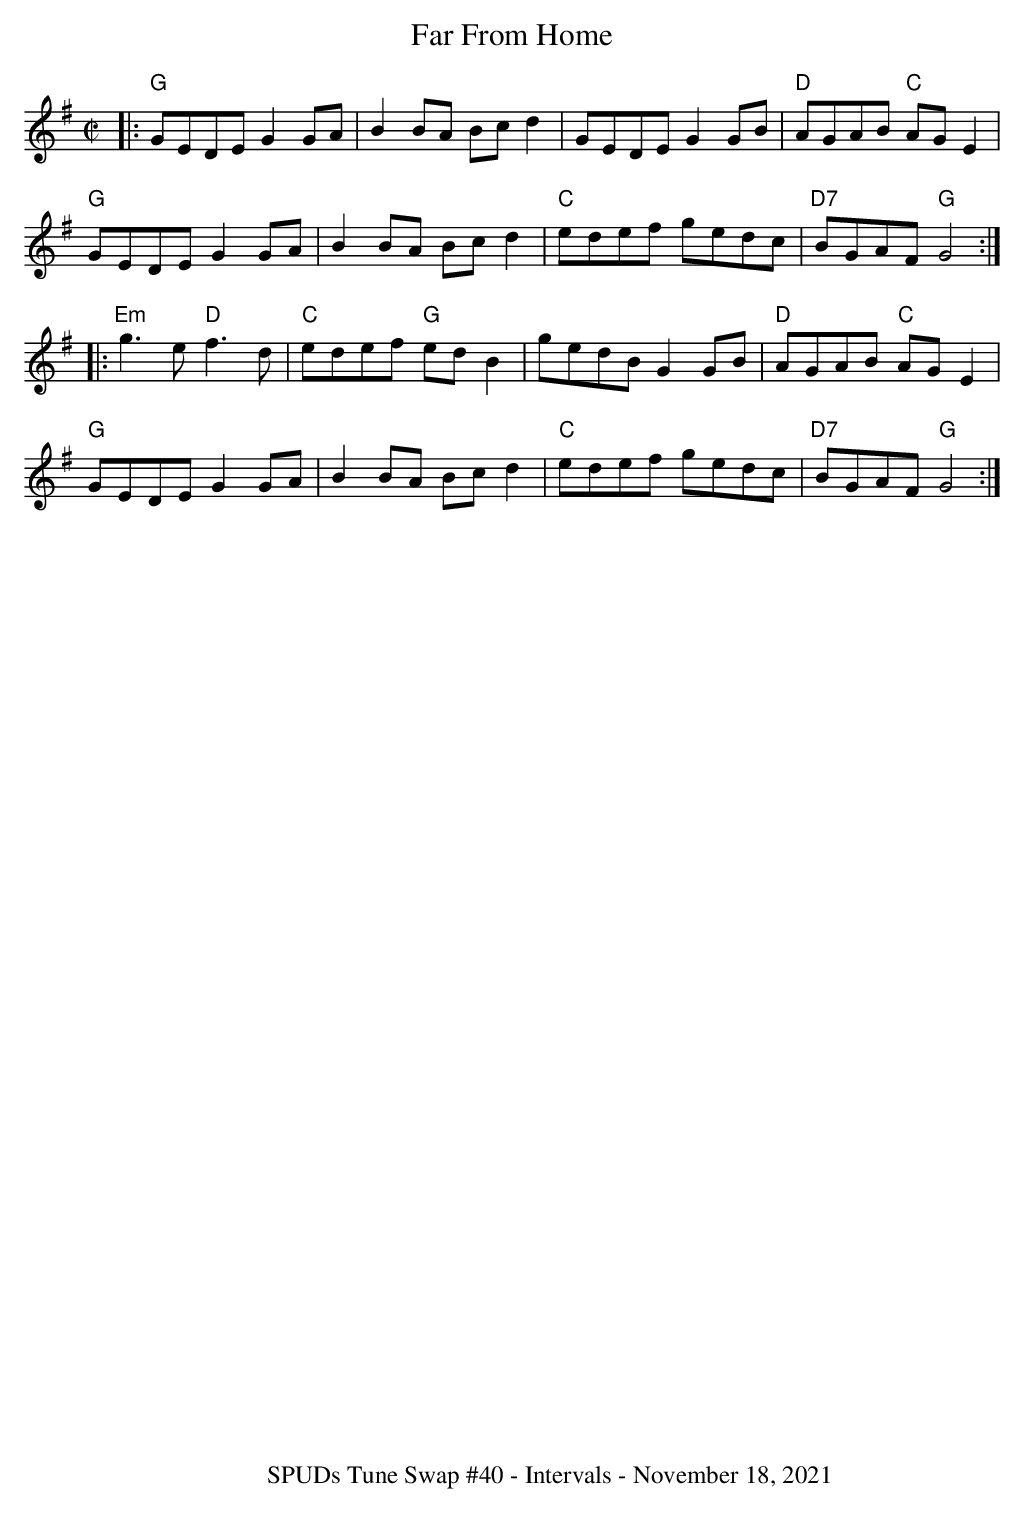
X:1
T:Far From Home
M:C|
K:G
|:"G"GEDE G2GA| B2BA Bcd2|GEDE G2GB| "D"AGAB "C"AGE2|
"G"GEDE G2GA| B2BA Bcd2| "C"edef gedc| "D7"BGAF "G"G4 :|
|:"Em"g2>e2 "D"f2>d2| "C"edef "G"edB2| gedB G2GB| "D"AGAB "C"AG E2|
"G"GEDE G2 GA| B2BA Bcd2| "C"edef gedc| "D7"BGAF "G"G4 :|
